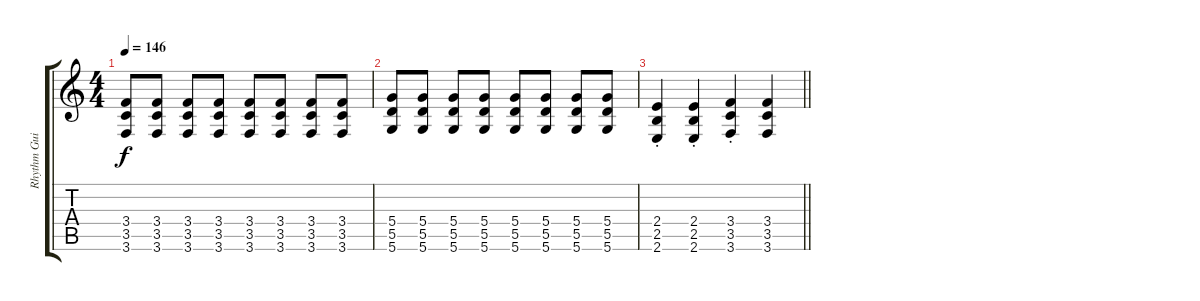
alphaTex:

\track ("Rhythm Guitar" "Rhythm Gui") {instrument overdrivenguitar}
\staff {score tabs}
\tuning (E4 B3 G3 D3 A2 D2) {hide}
\ts (4 4)
\tempo 146
\clef g2
\ks c
(3.4 3.5 3.6).8{dy f} (3.4 3.5 3.6).8 (3.4 3.5 3.6).8 (3.4 3.5 3.6).8 (3.4 3.5 3.6).8 (3.4 3.5 3.6).8 (3.4 3.5 3.6).8 (3.4 3.5 3.6).8 |
(5.4 5.5 5.6).8 (5.4 5.5 5.6).8 (5.4 5.5 5.6).8 (5.4 5.5 5.6).8 (5.4 5.5 5.6).8 (5.4 5.5 5.6).8 (5.4 5.5 5.6).8 (5.4 5.5 5.6).8 |
\barLineRight lightlight
(2.4{st} 2.5{st} 2.6{st}).4 (2.4{st} 2.5{st} 2.6{st}).4 (3.4{st} 3.5{st} 3.6{st}).4 (3.4 3.5 3.6).4
